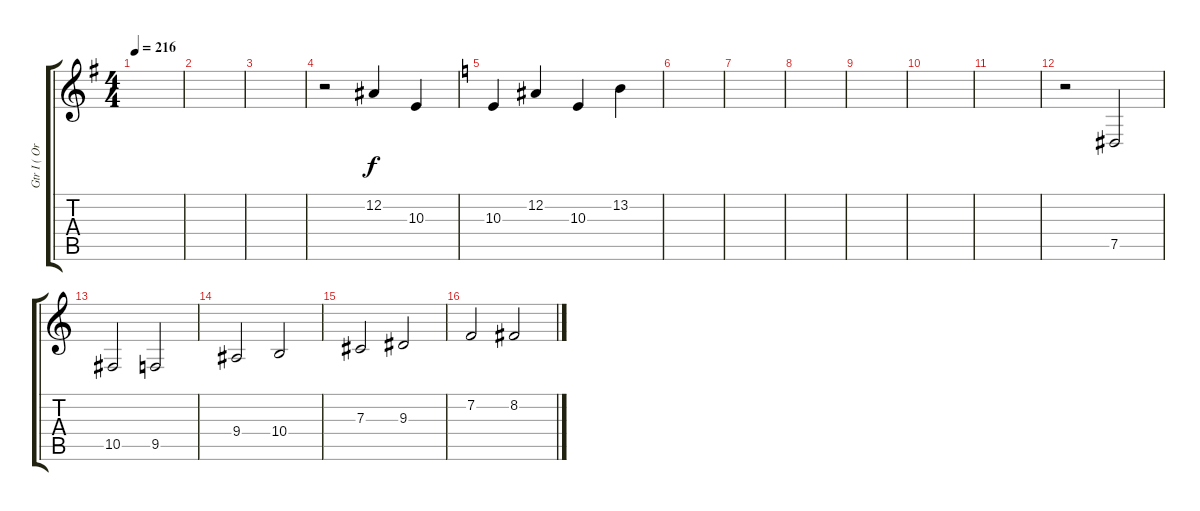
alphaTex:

\track ("Gtr I ( Orchestre )" "Gtr I ( Or") {instrument stringensemble1}
\staff {score tabs}
\tuning (Eb4 Bb3 Gb3 Db3 Ab2 Eb2) {hide}
\ts (4 4)
\tempo 216
\clef g2
\ks g
|
|
|
r.2 12.2.4 10.3.4 |
\ks c
10.3.4 12.2.4 10.3.4 13.2.4 |
|
|
|
|
|
|
r.2 7.5.2 |
10.5.2 9.5.2 |
9.4.2 10.4.2 |
7.3.2 9.3.2 |
7.2.2 8.2.2
